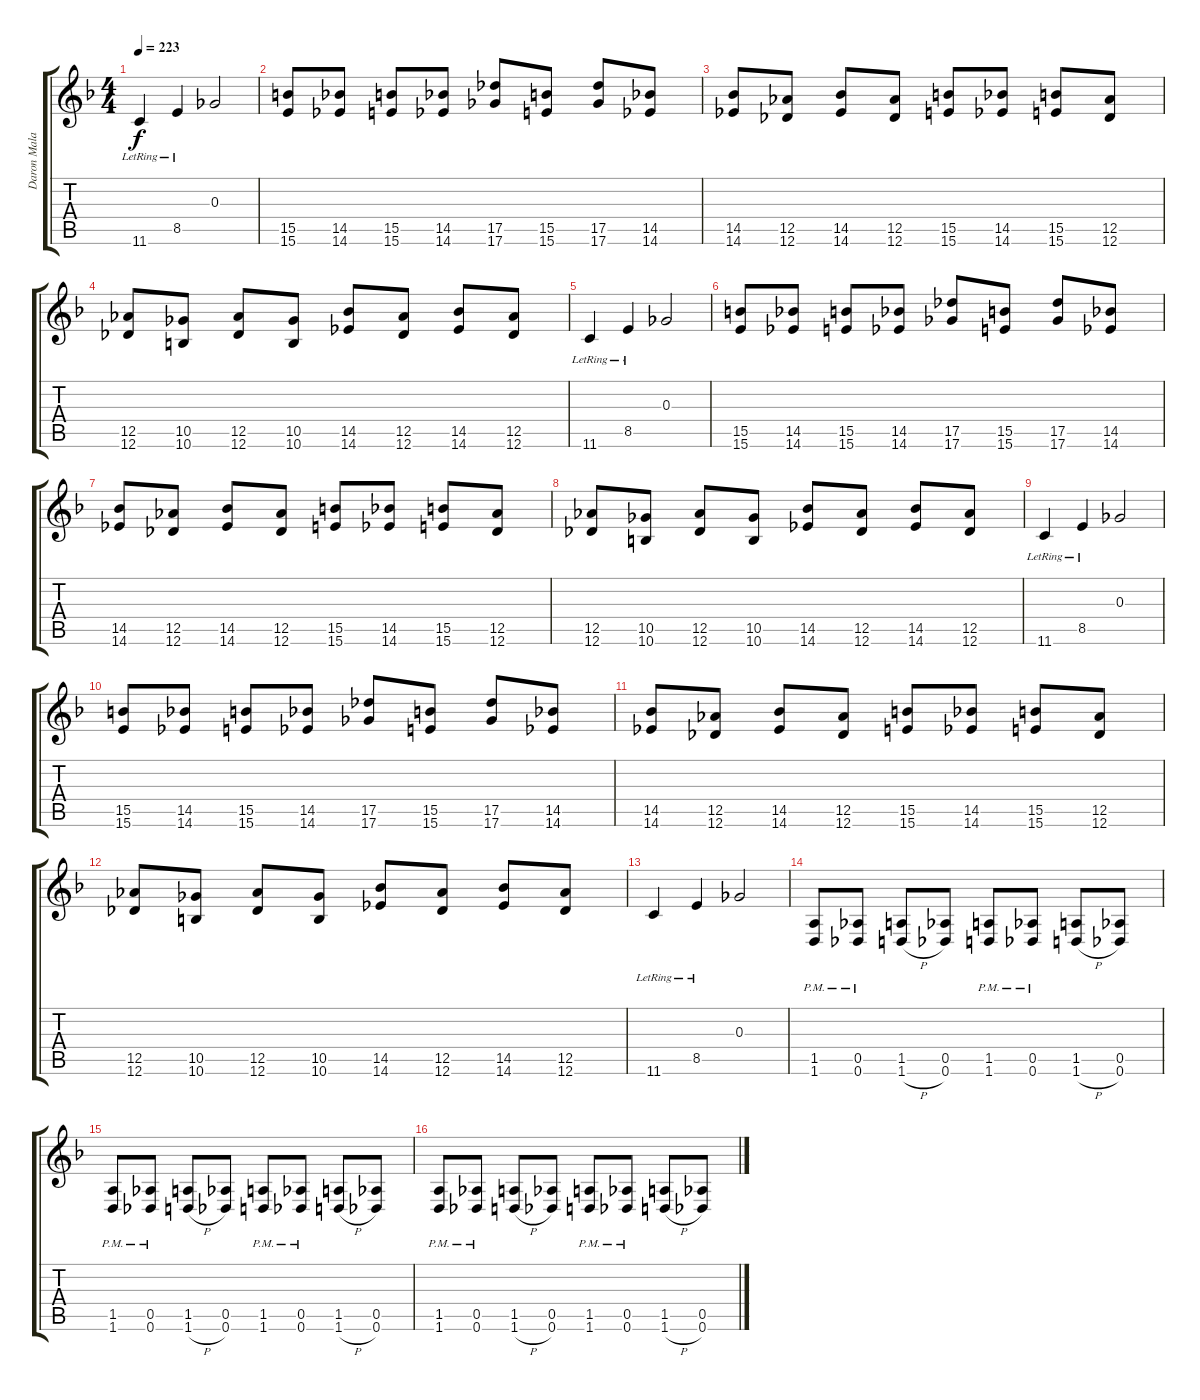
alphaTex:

\track ("Daron Malakian (2nd Guitar)" "Daron Mala") {instrument distortionguitar}
\staff {score tabs}
\tuning (Eb4 Bb3 Gb3 Db3 Ab2 Db2) {hide}
\ts (4 4)
\tempo 223
\clef g2
\ks f
11.6{lr}.4{dy f} 8.5{lr}.4 0.3.2 |
(15.5 15.6).8 (14.5 14.6).8 (15.5 15.6).8 (14.5 14.6).8 (17.5 17.6).8 (15.5 15.6).8 (17.5 17.6).8 (14.5 14.6).8 |
(14.5 14.6).8 (12.5 12.6).8 (14.5 14.6).8 (12.5 12.6).8 (15.5 15.6).8 (14.5 14.6).8 (15.5 15.6).8 (12.5 12.6).8 |
(12.5 12.6).8 (10.5 10.6).8 (12.5 12.6).8 (10.5 10.6).8 (14.5 14.6).8 (12.5 12.6).8 (14.5 14.6).8 (12.5 12.6).8 |
11.6{lr}.4 8.5{lr}.4 0.3.2 |
(15.5 15.6).8 (14.5 14.6).8 (15.5 15.6).8 (14.5 14.6).8 (17.5 17.6).8 (15.5 15.6).8 (17.5 17.6).8 (14.5 14.6).8 |
(14.5 14.6).8 (12.5 12.6).8 (14.5 14.6).8 (12.5 12.6).8 (15.5 15.6).8 (14.5 14.6).8 (15.5 15.6).8 (12.5 12.6).8 |
(12.5 12.6).8 (10.5 10.6).8 (12.5 12.6).8 (10.5 10.6).8 (14.5 14.6).8 (12.5 12.6).8 (14.5 14.6).8 (12.5 12.6).8 |
11.6{lr}.4 8.5{lr}.4 0.3.2 |
(15.5 15.6).8 (14.5 14.6).8 (15.5 15.6).8 (14.5 14.6).8 (17.5 17.6).8 (15.5 15.6).8 (17.5 17.6).8 (14.5 14.6).8 |
(14.5 14.6).8 (12.5 12.6).8 (14.5 14.6).8 (12.5 12.6).8 (15.5 15.6).8 (14.5 14.6).8 (15.5 15.6).8 (12.5 12.6).8 |
(12.5 12.6).8 (10.5 10.6).8 (12.5 12.6).8 (10.5 10.6).8 (14.5 14.6).8 (12.5 12.6).8 (14.5 14.6).8 (12.5 12.6).8 |
11.6{lr}.4 8.5{lr}.4 0.3.2 |
(1.5{pm} 1.6{pm}).8 (0.5{pm} 0.6{pm}).8 (1.5 1.6{h}).8 (0.5 0.6).8 (1.5{pm} 1.6{pm}).8 (0.5{pm} 0.6{pm}).8 (1.5 1.6{h}).8 (0.5 0.6).8 |
(1.5{pm} 1.6{pm}).8 (0.5{pm} 0.6{pm}).8 (1.5 1.6{h}).8 (0.5 0.6).8 (1.5{pm} 1.6{pm}).8 (0.5{pm} 0.6{pm}).8 (1.5 1.6{h}).8 (0.5 0.6).8 |
(1.5{pm} 1.6{pm}).8 (0.5{pm} 0.6{pm}).8 (1.5 1.6{h}).8 (0.5 0.6).8 (1.5{pm} 1.6{pm}).8 (0.5{pm} 0.6{pm}).8 (1.5 1.6{h}).8 (0.5 0.6).8
